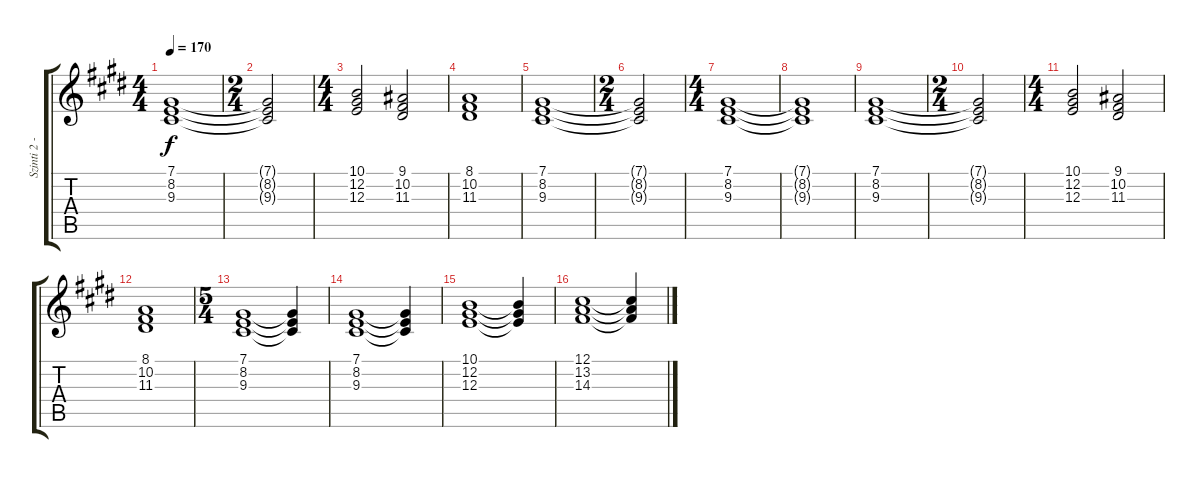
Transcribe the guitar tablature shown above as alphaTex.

\track ("Szinti 2 - Kórus, Strings" "Szinti 2 -") {instrument stringensemble1}
\staff {score tabs}
\tuning (Db4 Ab3 E3 B2 Gb2 Db2) {hide}
\ts (4 4)
\tempo 170
\clef g2
\ks c#minor
(7.1 8.2 9.3).1{dy f} |
\ts (2 4)
(7.1{t} 8.2{t} 9.3{t}).2 |
\ts (4 4)
(10.1 12.2 12.3).2 (9.1 10.2 11.3).2 |
(8.1 10.2 11.3).1 |
(7.1 8.2 9.3).1 |
\ts (2 4)
(7.1{t} 8.2{t} 9.3{t}).2 |
\ts (4 4)
(7.1 8.2 9.3).1 |
(7.1{t} 8.2{t} 9.3{t}).1 |
(7.1 8.2 9.3).1 |
\ts (2 4)
(7.1{t} 8.2{t} 9.3{t}).2 |
\ts (4 4)
(10.1 12.2 12.3).2 (9.1 10.2 11.3).2 |
(8.1 10.2 11.3).1 |
\ts (5 4)
(7.1 8.2 9.3).1 (7.1{t} 8.2{t} 9.3{t}).4 |
(7.1 8.2 9.3).1 (7.1{t} 8.2{t} 9.3{t}).4 |
(10.1 12.2 12.3).1 (10.1{t} 12.2{t} 12.3{t}).4 |
(12.1 13.2 14.3).1 (12.1{t} 13.2{t} 14.3{t}).4
